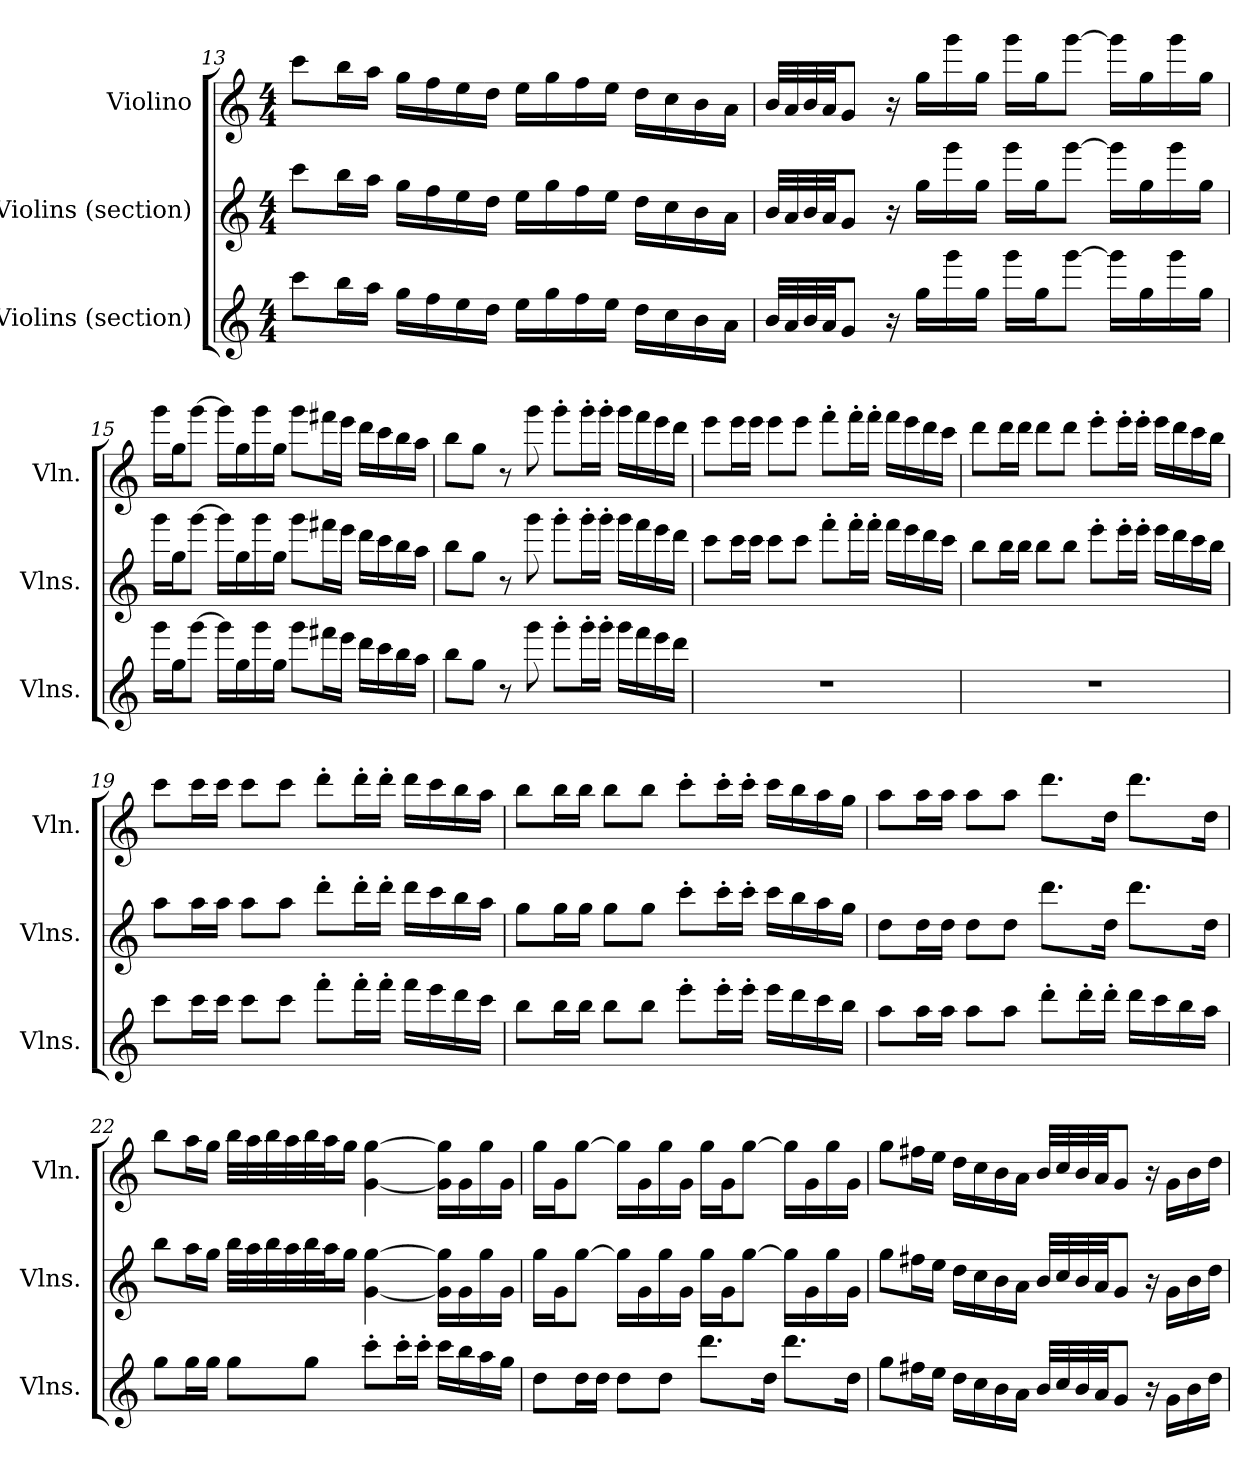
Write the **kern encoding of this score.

**kern	**kern	**kern
*part3	*part2	*part1
*staff3	*staff2	*staff1
*I"Violins (section)	*I"Violins (section)	*I"Violino
*I'Vlns.	*I'Vlns.	*I'Vln.
*clefG2	*clefG2	*clefG2
*k[]	*k[]	*k[]
*M4/4	*M4/4	*M4/4
=13	=13	=13
8ccc\L	8ccc\L	8ccc\L
16bb\L	16bb\L	16bb\L
16aa\JJ	16aa\JJ	16aa\JJ
16gg\LL	16gg\LL	16gg\LL
16ff\	16ff\	16ff\
16ee\	16ee\	16ee\
16dd\JJ	16dd\JJ	16dd\JJ
16ee\LL	16ee\LL	16ee\LL
16gg\	16gg\	16gg\
16ff\	16ff\	16ff\
16ee\JJ	16ee\JJ	16ee\JJ
16dd\LL	16dd\LL	16dd\LL
16cc\	16cc\	16cc\
16b\	16b\	16b\
16a\JJ	16a\JJ	16a\JJ
!!LO:LB:g=z
=14	=14	=14
32b/LLL	32b/LLL	32b/LLL
32a/	32a/	32a/
32b/	32b/	32b/
32a/JJ	32a/JJ	32a/JJ
8g/J	8g/J	8g/J
16r	16r	16r
16gg\LL	16gg\LL	16gg\LL
16ggg\	16ggg\	16ggg\
16gg\JJ	16gg\JJ	16gg\JJ
16ggg\LL	16ggg\LL	16ggg\LL
16gg\J	16gg\J	16gg\J
[8ggg\J	[8ggg\J	[8ggg\J
16ggg\LL]	16ggg\LL]	16ggg\LL]
16gg\	16gg\	16gg\
16ggg\	16ggg\	16ggg\
16gg\JJ	16gg\JJ	16gg\JJ
=15	=15	=15
16ggg\LL	16ggg\LL	16ggg\LL
16gg\J	16gg\J	16gg\J
[8ggg\J	[8ggg\J	[8ggg\J
16ggg\LL]	16ggg\LL]	16ggg\LL]
16gg\	16gg\	16gg\
16ggg\	16ggg\	16ggg\
16gg\JJ	16gg\JJ	16gg\JJ
8ggg\L	8ggg\L	8ggg\L
16fff#X\L	16fff#X\L	16fff#X\L
16eee\JJ	16eee\JJ	16eee\JJ
16ddd\LL	16ddd\LL	16ddd\LL
16ccc\	16ccc\	16ccc\
16bb\	16bb\	16bb\
16aa\JJ	16aa\JJ	16aa\JJ
!!LO:LB:g=z
=16	=16	=16
8bb\L	8bb\L	8bb\L
8gg\J	8gg\J	8gg\J
8r	8r	8r
8ggg\	8ggg\	8ggg\
8ggg'\L	8ggg'\L	8ggg'\L
16ggg'\L	16ggg'\L	16ggg'\L
16ggg'\JJ	16ggg'\JJ	16ggg'\JJ
16ggg\LL	16ggg\LL	16ggg\LL
16fff\	16fff\	16fff\
16eee\	16eee\	16eee\
16ddd\JJ	16ddd\JJ	16ddd\JJ
=17	=17	=17
1r	8ccc\L	8eee\L
.	16ccc\L	16eee\L
.	16ccc\JJ	16eee\JJ
.	8ccc\L	8eee\L
.	8ccc\J	8eee\J
.	8fff'\L	8fff'\L
.	16fff'\L	16fff'\L
.	16fff'\JJ	16fff'\JJ
.	16fff\LL	16fff\LL
.	16eee\	16eee\
.	16ddd\	16ddd\
.	16ccc\JJ	16ccc\JJ
=18	=18	=18
1r	8bb\L	8ddd\L
.	16bb\L	16ddd\L
.	16bb\JJ	16ddd\JJ
.	8bb\L	8ddd\L
.	8bb\J	8ddd\J
.	8eee'\L	8eee'\L
.	16eee'\L	16eee'\L
.	16eee'\JJ	16eee'\JJ
.	16eee\LL	16eee\LL
.	16ddd\	16ddd\
.	16ccc\	16ccc\
.	16bb\JJ	16bb\JJ
!!LO:LB:g=z
=19	=19	=19
8ccc\L	8aa\L	8ccc\L
16ccc\L	16aa\L	16ccc\L
16ccc\JJ	16aa\JJ	16ccc\JJ
8ccc\L	8aa\L	8ccc\L
8ccc\J	8aa\J	8ccc\J
8fff'\L	8ddd'\L	8ddd'\L
16fff'\L	16ddd'\L	16ddd'\L
16fff'\JJ	16ddd'\JJ	16ddd'\JJ
16fff\LL	16ddd\LL	16ddd\LL
16eee\	16ccc\	16ccc\
16ddd\	16bb\	16bb\
16ccc\JJ	16aa\JJ	16aa\JJ
=20	=20	=20
8bb\L	8gg\L	8bb\L
16bb\L	16gg\L	16bb\L
16bb\JJ	16gg\JJ	16bb\JJ
8bb\L	8gg\L	8bb\L
8bb\J	8gg\J	8bb\J
8eee'\L	8ccc'\L	8ccc'\L
16eee'\L	16ccc'\L	16ccc'\L
16eee'\JJ	16ccc'\JJ	16ccc'\JJ
16eee\LL	16ccc\LL	16ccc\LL
16ddd\	16bb\	16bb\
16ccc\	16aa\	16aa\
16bb\JJ	16gg\JJ	16gg\JJ
!!LO:PB:g=z
=21	=21	=21
8aa\L	8dd\L	8aa\L
16aa\L	16dd\L	16aa\L
16aa\JJ	16dd\JJ	16aa\JJ
8aa\L	8dd\L	8aa\L
8aa\J	8dd\J	8aa\J
8ddd'\L	8.ddd\L	8.ddd\L
16ddd'\L	.	.
16ddd'\JJ	16dd\Jk	16dd\Jk
16ddd\LL	8.ddd\L	8.ddd\L
16ccc\	.	.
16bb\	.	.
16aa\JJ	16dd\Jk	16dd\Jk
=22	=22	=22
8gg\L	8bb\L	8bb\L
16gg\L	16aa\L	16aa\L
16gg\JJ	16gg\JJ	16gg\JJ
8gg\L	32bb\LLL	32bb\LLL
.	32aa\	32aa\
.	32bb\	32bb\
.	32aa\	32aa\
8gg\J	32bb\	32bb\
.	32aa\J	32aa\J
.	16gg\JJ	16gg\JJ
8ccc'\L	[4g\ [4gg\	[4g\ [4gg\
16ccc'\L	.	.
16ccc'\JJ	.	.
16ccc\LL	16g\] 16gg\]LL	16g\] 16gg\]LL
16bb\	16g\	16g\
16aa\	16gg\	16gg\
16gg\JJ	16g\JJ	16g\JJ
!!LO:LB:g=z
=23	=23	=23
8dd\L	16gg\LL	16gg\LL
.	16g\J	16g\J
16dd\L	[8gg\J	[8gg\J
16dd\JJ	.	.
8dd\L	16gg\LL]	16gg\LL]
.	16g\	16g\
8dd\J	16gg\	16gg\
.	16g\JJ	16g\JJ
8.ddd\L	16gg\LL	16gg\LL
.	16g\J	16g\J
.	[8gg\J	[8gg\J
16dd\Jk	.	.
8.ddd\L	16gg\LL]	16gg\LL]
.	16g\	16g\
.	16gg\	16gg\
16dd\Jk	16g\JJ	16g\JJ
=24	=24	=24
8gg\L	8gg\L	8gg\L
16ff#X\L	16ff#X\L	16ff#X\L
16ee\JJ	16ee\JJ	16ee\JJ
16dd\LL	16dd\LL	16dd\LL
16cc\	16cc\	16cc\
16b\	16b\	16b\
16a\JJ	16a\JJ	16a\JJ
32b/LLL	32b/LLL	32b/LLL
32cc/	32cc/	32cc/
32b/	32b/	32b/
32a/JJ	32a/JJ	32a/JJ
8g/J	8g/J	8g/J
16r	16r	16r
16g\LL	16g\LL	16g\LL
16b\	16b\	16b\
16dd\JJ	16dd\JJ	16dd\JJ
=	=	=
*-	*-	*-
